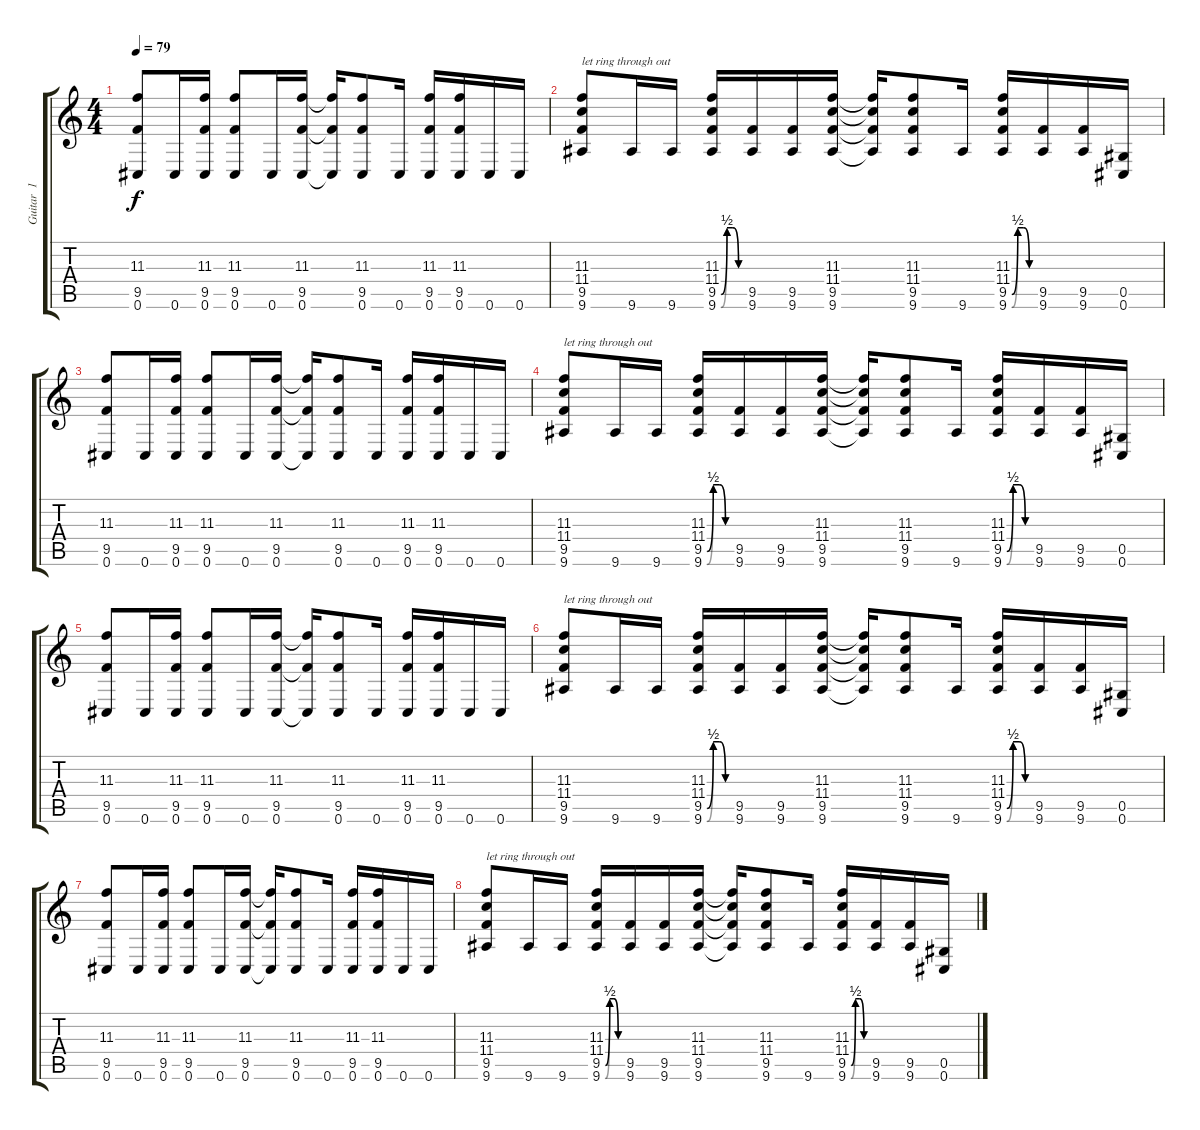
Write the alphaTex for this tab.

\track ("Guitar  1" "Guitar  1") {instrument distortionguitar}
\staff {score tabs}
\tuning (Eb4 Bb3 Gb3 Db3 Ab2 Db2) {hide}
\ts (4 4)
\tempo 79
\clef g2
\ks c
(11.3 9.5 0.6).8{dy f} 0.6.16 (11.3 9.5 0.6).16 (11.3 9.5 0.6).8 0.6.16 (11.3 9.5 0.6).16 (11.3{t} 9.5{t} 0.6{t}).16 (11.3 9.5 0.6).8 0.6.16 (11.3 9.5 0.6).16 (11.3 9.5 0.6).16 0.6.16 0.6.16 |
(11.3 11.4 9.5 9.6).8{txt "let ring through out"} 9.6.16 9.6.16 (11.3 11.4 9.5{be (custom 0 0 15 2 30 2 45 0 60 0)} 9.6{be (custom 0 0 15 2 30 2 45 0 60 0)}).16 (9.5 9.6).16 (9.5 9.6).16 (11.3 11.4 9.5 9.6).16 (11.3{t} 11.4{t} 9.5{t} 9.6{t}).16 (11.3 11.4 9.5 9.6).8 9.6.16 (11.3 11.4 9.5{be (custom 0 0 15 2 30 2 45 0 60 0)} 9.6{be (custom 0 0 15 2 30 2 45 0 60 0)}).16 (9.5 9.6).16 (9.5 9.6).16 (0.5 0.6).16 |
(11.3 9.5 0.6).8 0.6.16 (11.3 9.5 0.6).16 (11.3 9.5 0.6).8 0.6.16 (11.3 9.5 0.6).16 (11.3{t} 9.5{t} 0.6{t}).16 (11.3 9.5 0.6).8 0.6.16 (11.3 9.5 0.6).16 (11.3 9.5 0.6).16 0.6.16 0.6.16 |
(11.3 11.4 9.5 9.6).8{txt "let ring through out"} 9.6.16 9.6.16 (11.3 11.4 9.5{be (custom 0 0 15 2 30 2 45 0 60 0)} 9.6{be (custom 0 0 15 2 30 2 45 0 60 0)}).16 (9.5 9.6).16 (9.5 9.6).16 (11.3 11.4 9.5 9.6).16 (11.3{t} 11.4{t} 9.5{t} 9.6{t}).16 (11.3 11.4 9.5 9.6).8 9.6.16 (11.3 11.4 9.5{be (custom 0 0 15 2 30 2 45 0 60 0)} 9.6{be (custom 0 0 15 2 30 2 45 0 60 0)}).16 (9.5 9.6).16 (9.5 9.6).16 (0.5 0.6).16 |
(11.3 9.5 0.6).8 0.6.16 (11.3 9.5 0.6).16 (11.3 9.5 0.6).8 0.6.16 (11.3 9.5 0.6).16 (11.3{t} 9.5{t} 0.6{t}).16 (11.3 9.5 0.6).8 0.6.16 (11.3 9.5 0.6).16 (11.3 9.5 0.6).16 0.6.16 0.6.16 |
(11.3 11.4 9.5 9.6).8{txt "let ring through out"} 9.6.16 9.6.16 (11.3 11.4 9.5{be (custom 0 0 15 2 30 2 45 0 60 0)} 9.6{be (custom 0 0 15 2 30 2 45 0 60 0)}).16 (9.5 9.6).16 (9.5 9.6).16 (11.3 11.4 9.5 9.6).16 (11.3{t} 11.4{t} 9.5{t} 9.6{t}).16 (11.3 11.4 9.5 9.6).8 9.6.16 (11.3 11.4 9.5{be (custom 0 0 15 2 30 2 45 0 60 0)} 9.6{be (custom 0 0 15 2 30 2 45 0 60 0)}).16 (9.5 9.6).16 (9.5 9.6).16 (0.5 0.6).16 |
(11.3 9.5 0.6).8 0.6.16 (11.3 9.5 0.6).16 (11.3 9.5 0.6).8 0.6.16 (11.3 9.5 0.6).16 (11.3{t} 9.5{t} 0.6{t}).16 (11.3 9.5 0.6).8 0.6.16 (11.3 9.5 0.6).16 (11.3 9.5 0.6).16 0.6.16 0.6.16 |
(11.3 11.4 9.5 9.6).8{txt "let ring through out"} 9.6.16 9.6.16 (11.3 11.4 9.5{be (custom 0 0 15 2 30 2 45 0 60 0)} 9.6{be (custom 0 0 15 2 30 2 45 0 60 0)}).16 (9.5 9.6).16 (9.5 9.6).16 (11.3 11.4 9.5 9.6).16 (11.3{t} 11.4{t} 9.5{t} 9.6{t}).16 (11.3 11.4 9.5 9.6).8 9.6.16 (11.3 11.4 9.5{be (custom 0 0 15 2 30 2 45 0 60 0)} 9.6{be (custom 0 0 15 2 30 2 45 0 60 0)}).16 (9.5 9.6).16 (9.5 9.6).16 (0.5 0.6).16
